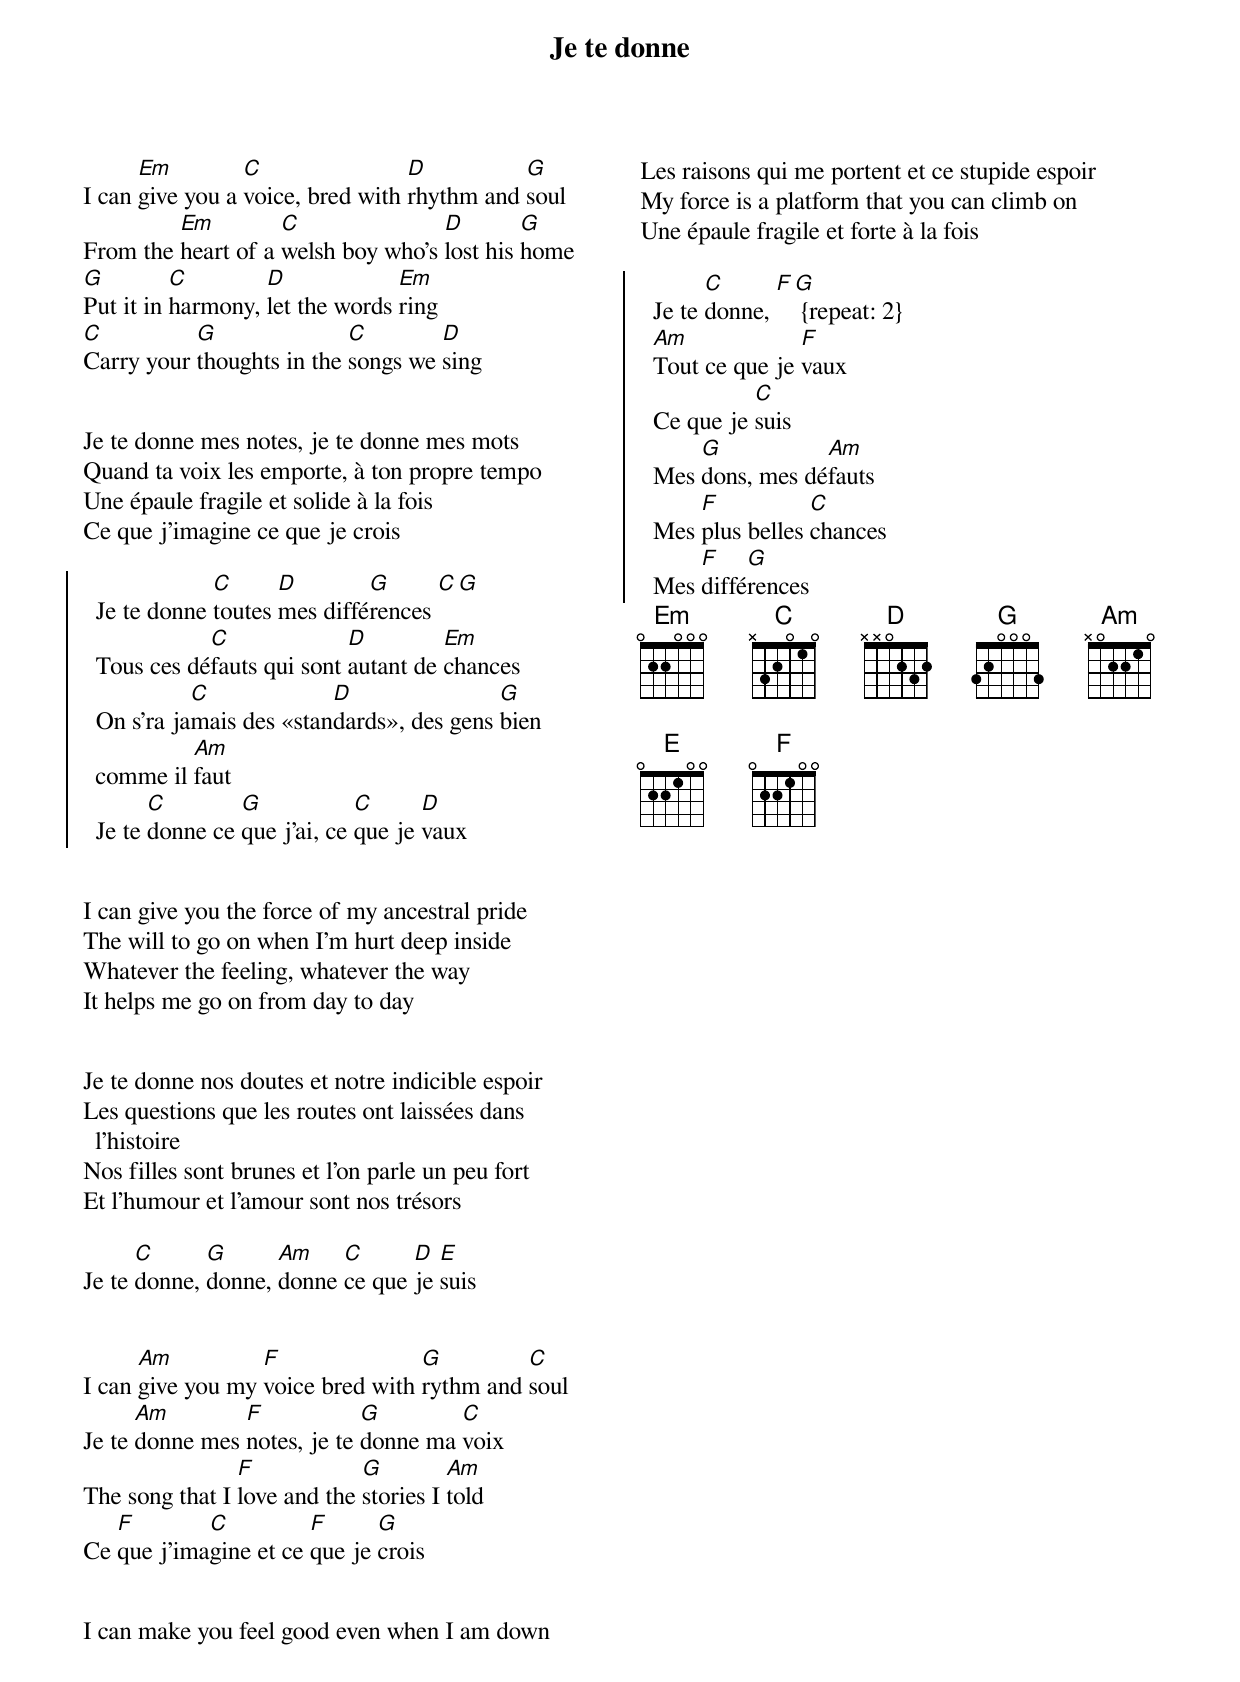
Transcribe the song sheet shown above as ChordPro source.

{title: Je te donne}
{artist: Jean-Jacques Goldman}
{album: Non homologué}
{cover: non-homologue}
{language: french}
{columns: 2}
{define: Em frets 0 2 2 0 0 0}
{define: C frets X 3 2 0 1 0}
{define: D frets X X 0 2 3 2}
{define: G frets 3 2 0 0 0 3}
{define: Am frets X 0 2 2 1 0}
{define: E frets 0 2 2 1 0 0}
{define: F base-fret 1 frets 0 2 2 1 0 0}


I can [Em]give you a [C]voice, bred with [D]rhythm and [G]soul
From the [Em]heart of a [C]welsh boy who's [D]lost his [G]home
[G]Put it in [C]harmony, [D]let the words [Em]ring
[C]Carry your [G]thoughts in the [C]songs we [D]sing


Je te donne mes notes, je te donne mes mots
Quand ta voix les emporte, à ton propre tempo
Une épaule fragile et solide à la fois
Ce que j'imagine ce que je crois

{start_of_chorus}
  Je te donne [C]toutes [D]mes diffé[G]rences [C][G]
  Tous ces dé[C]fauts qui sont [D]autant de [Em]chances
  On s'ra ja[C]mais des «stan[D]dards», des gens [G]bien comme il [Am]faut
  Je te [C]donne ce [G]que j'ai, ce [C]que je [D]vaux
{end_of_chorus}


I can give you the force of my ancestral pride
The will to go on when I'm hurt deep inside
Whatever the feeling, whatever the way
It helps me go on from day to day


Je te donne nos doutes et notre indicible espoir
Les questions que les routes ont laissées dans l'histoire
Nos filles sont brunes et l'on parle un peu fort
Et l'humour et l'amour sont nos trésors

Je te [C]donne, [G]donne, [Am]donne [C]ce que [D]je [E]suis


I can [Am]give you my [F]voice bred with [G]rythm and [C]soul
Je te [Am]donne mes [F]notes, je te [G]donne ma [C]voix
The song that I [F]love and the [G]stories I [Am]told
Ce [F]que j'ima[C]gine et ce [F]que je [G]crois


I can make you feel good even when I am down
Les raisons qui me portent et ce stupide espoir
My force is a platform that you can climb on
Une épaule fragile et forte à la fois

{start_of_chorus}
  Je te [C]donne, [F][G] {repeat: 2}
  [Am]Tout ce que je [F]vaux
  Ce que je [C]suis
  Mes [G]dons, mes dé[Am]fauts
  Mes [F]plus belles [C]chances
  Mes [F]diffé[G]rences
{end_of_chorus}
